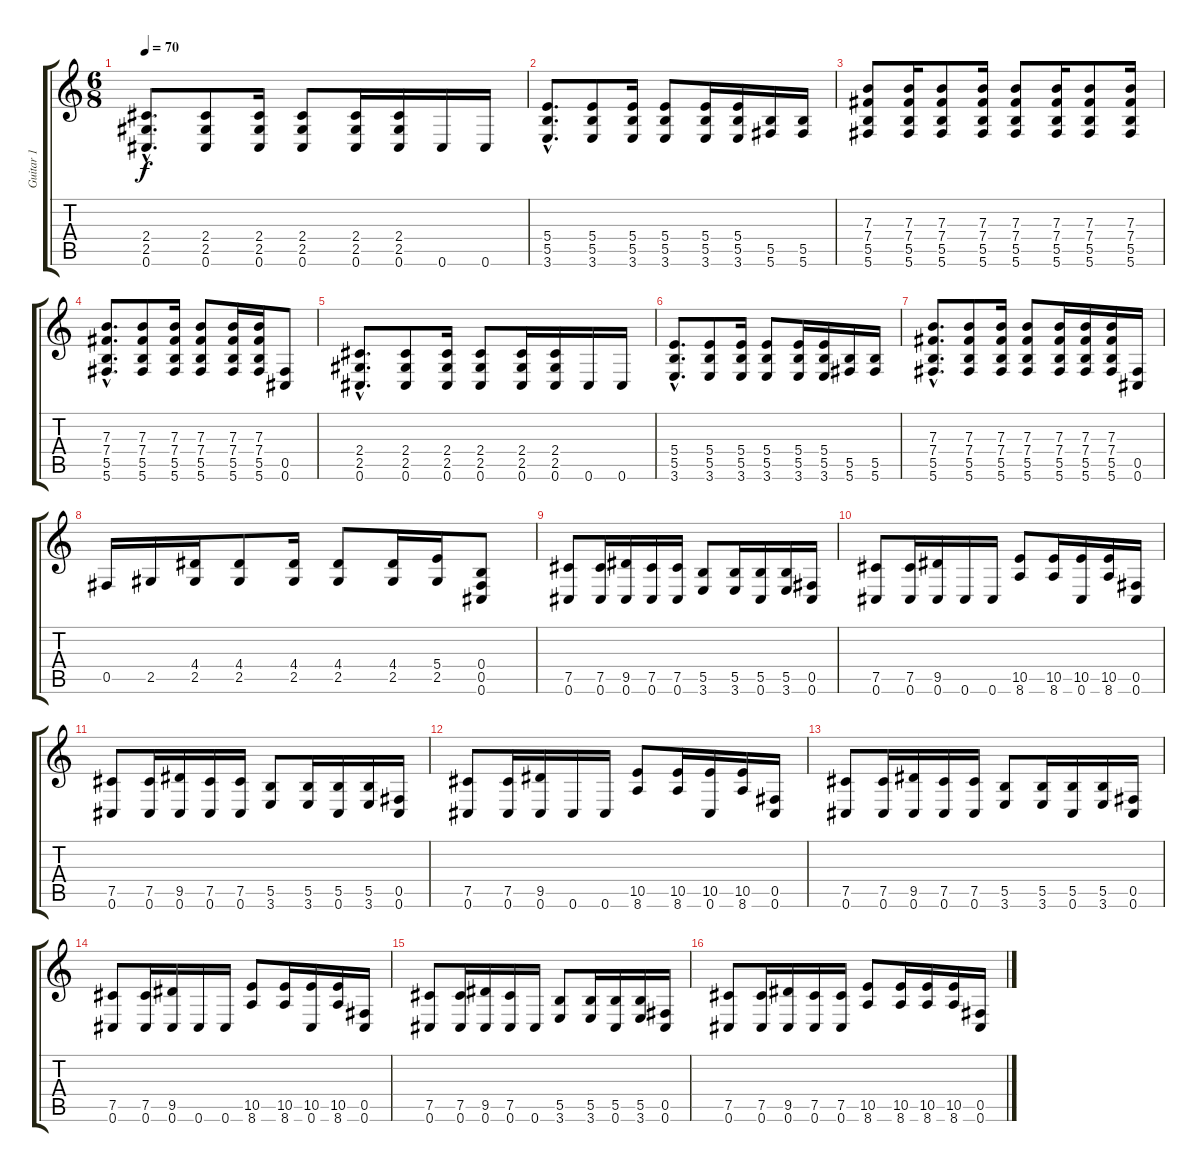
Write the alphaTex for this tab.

\track ("Guitar 1" "Guitar 1") {instrument distortionguitar}
\staff {score tabs}
\tuning (Db4 Ab3 E3 B2 Gb2 Db2) {hide}
\ts (6 8)
\tempo 70
\clef g2
\ks c
(2.4{hac} 2.5{hac} 0.6{hac}).8{d dy f} (2.4 2.5 0.6).8 (2.4 2.5 0.6).16 (2.4 2.5 0.6).8 (2.4 2.5 0.6).16 (2.4 2.5 0.6).16 0.6.16 0.6.16 |
(5.4{hac} 5.5{hac} 3.6{hac}).8{d} (5.4 5.5 3.6).8 (5.4 5.5 3.6).16 (5.4 5.5 3.6).8 (5.4 5.5 3.6).16 (5.4 5.5 3.6).16 (5.5 5.6).16 (5.5 5.6).16 |
(7.3 7.4 5.5 5.6).8 (7.3 7.4 5.5 5.6).16 (7.3 7.4 5.5 5.6).8 (7.3 7.4 5.5 5.6).16 (7.3 7.4 5.5 5.6).8 (7.3 7.4 5.5 5.6).16 (7.3 7.4 5.5 5.6).8 (7.3 7.4 5.5 5.6).16 |
(7.3{hac} 7.4{hac} 5.5{hac} 5.6{hac}).8{d} (7.3 7.4 5.5 5.6).8 (7.3 7.4 5.5 5.6).16 (7.3 7.4 5.5 5.6).8 (7.3 7.4 5.5 5.6).16 (7.3 7.4 5.5 5.6).16 (0.5 0.6).8 |
(2.4{hac} 2.5{hac} 0.6{hac}).8{d} (2.4 2.5 0.6).8 (2.4 2.5 0.6).16 (2.4 2.5 0.6).8 (2.4 2.5 0.6).16 (2.4 2.5 0.6).16 0.6.16 0.6.16 |
(5.4{hac} 5.5{hac} 3.6{hac}).8{d} (5.4 5.5 3.6).8 (5.4 5.5 3.6).16 (5.4 5.5 3.6).8 (5.4 5.5 3.6).16 (5.4 5.5 3.6).16 (5.5 5.6).16 (5.5 5.6).16 |
(7.3{hac} 7.4{hac} 5.5{hac} 5.6{hac}).8{d} (7.3 7.4 5.5 5.6).8 (7.3 7.4 5.5 5.6).16 (7.3 7.4 5.5 5.6).8 (7.3 7.4 5.5 5.6).16 (7.3 7.4 5.5 5.6).16 (7.3 7.4 5.5 5.6).16 (0.5 0.6).16 |
0.5.16 2.5.16 (4.4 2.5).16 (4.4 2.5).8 (4.4 2.5).16 (4.4 2.5).8 (4.4 2.5).16 (5.4 2.5).16 (0.4 0.5 0.6).8 |
(7.5 0.6).8 (7.5 0.6).16 (9.5 0.6).16 (7.5 0.6).16 (7.5 0.6).16 (5.5 3.6).8 (5.5 3.6).16 (5.5 0.6).16 (5.5 3.6).16 (0.5 0.6).16 |
(7.5 0.6).8 (7.5 0.6).16 (9.5 0.6).16 0.6.16 0.6.16 (10.5 8.6).8 (10.5 8.6).16 (10.5 0.6).16 (10.5 8.6).16 (0.5 0.6).16 |
(7.5 0.6).8 (7.5 0.6).16 (9.5 0.6).16 (7.5 0.6).16 (7.5 0.6).16 (5.5 3.6).8 (5.5 3.6).16 (5.5 0.6).16 (5.5 3.6).16 (0.5 0.6).16 |
(7.5 0.6).8 (7.5 0.6).16 (9.5 0.6).16 0.6.16 0.6.16 (10.5 8.6).8 (10.5 8.6).16 (10.5 0.6).16 (10.5 8.6).16 (0.5 0.6).16 |
(7.5 0.6).8 (7.5 0.6).16 (9.5 0.6).16 (7.5 0.6).16 (7.5 0.6).16 (5.5 3.6).8 (5.5 3.6).16 (5.5 0.6).16 (5.5 3.6).16 (0.5 0.6).16 |
(7.5 0.6).8 (7.5 0.6).16 (9.5 0.6).16 0.6.16 0.6.16 (10.5 8.6).8 (10.5 8.6).16 (10.5 0.6).16 (10.5 8.6).16 (0.5 0.6).16 |
(7.5 0.6).8 (7.5 0.6).16 (9.5 0.6).16 (7.5 0.6).16 0.6.16 (5.5 3.6).8 (5.5 3.6).16 (5.5 0.6).16 (5.5 3.6).16 (0.5 0.6).16 |
(7.5 0.6).8 (7.5 0.6).16 (9.5 0.6).16 (7.5 0.6).16 (7.5 0.6).16 (10.5 8.6).8 (10.5 8.6).16 (10.5 8.6).16 (10.5 8.6).16 (0.5 0.6).16
